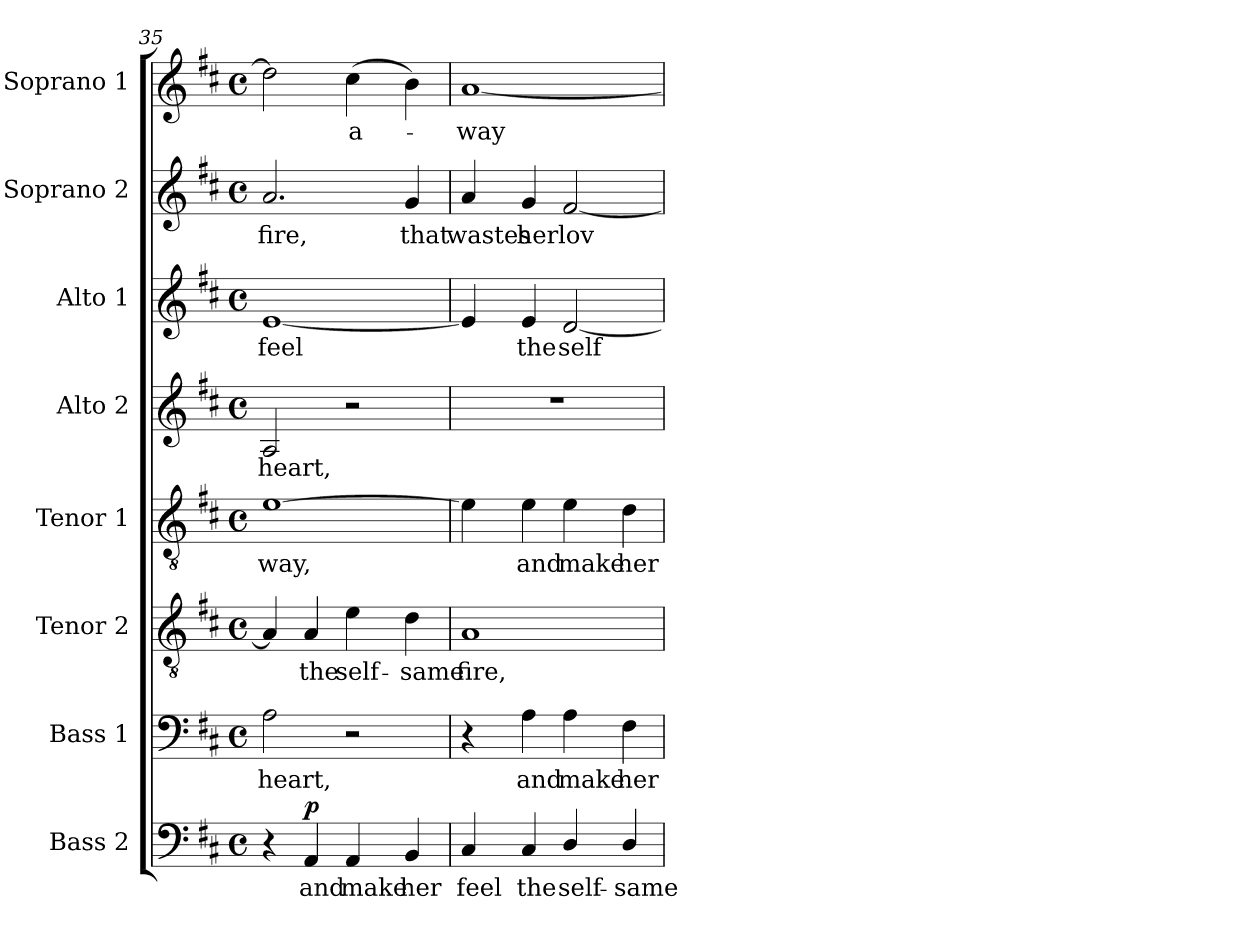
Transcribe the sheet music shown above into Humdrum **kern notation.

**kern	**text	**dynam	**kern	**text	**kern	**text	**kern	**text	**kern	**text	**kern	**text	**kern	**text	**kern	**text
*part8	*part8	*part8	*part7	*part7	*part6	*part6	*part5	*part5	*part4	*part4	*part3	*part3	*part2	*part2	*part1	*part1
*staff8	*staff8	*staff8	*staff7	*staff7	*staff6	*staff6	*staff5	*staff5	*staff4	*staff4	*staff3	*staff3	*staff2	*staff2	*staff1	*staff1
*I"Bass 2	*	*	*I"Bass 1	*	*I"Tenor 2	*	*I"Tenor 1	*	*I"Alto 2	*	*I"Alto 1	*	*I"Soprano 2	*	*I"Soprano 1	*
*I'B2.	*	*	*I'B1.	*	*I'T2.	*	*I'T1.	*	*I'A2.	*	*I'A1.	*	*I'S2.	*	*I'S1.	*
*clefF4	*	*	*clefF4	*	*clefGv2	*	*clefGv2	*	*clefG2	*	*clefG2	*	*clefG2	*	*clefG2	*
*	*	*	*	*	*ITrd7c12	*	*ITrd7c12	*	*	*	*	*	*	*	*	*
*k[f#c#]	*	*	*k[f#c#]	*	*k[f#c#]	*	*k[f#c#]	*	*k[f#c#]	*	*k[f#c#]	*	*k[f#c#]	*	*k[f#c#]	*
*D:	*	*	*D:	*	*D:	*	*D:	*	*D:	*	*D:	*	*D:	*	*D:	*
*M4/4	*	*	*M4/4	*	*M4/4	*	*M4/4	*	*M4/4	*	*M4/4	*	*M4/4	*	*M4/4	*
*met(c)	*	*	*met(c)	*	*met(c)	*	*met(c)	*	*met(c)	*	*met(c)	*	*met(c)	*	*met(c)	*
=35	=35	=35	=35	=35	=35	=35	=35	=35	=35	=35	=35	=35	=35	=35	=35	=35
!	!	!	!	!LO:LY:b:color=#000000	!	!	!	!	!	!	!	!	!	!	!	!
!	!	!	!	!	!	!	!	!LO:LY:b:color=#000000	!	!	!	!	!	!	!	!
!	!	!	!	!	!	!	!	!	!	!LO:LY:b:color=#000000	!	!	!	!	!	!
!	!	!	!	!	!	!	!	!	!	!	!	!LO:LY:b:color=#000000	!	!	!	!
!	!	!	!	!	!	!	!	!	!	!	!	!	!	!LO:LY:b:color=#000000	!	!
4r	.	.	2Ai\	heart,	4AAi/]	.	[1Ei	-way,	2Ai/	heart,	[1ei	feel	2.ai/	fire,	2ddi\]	.
!	!LO:LY:b:color=#000000	!	!	!	!	!	!	!	!	!	!	!	!	!	!	!
!	!	!	!	!	!	!LO:LY:b:color=#000000	!	!	!	!	!	!	!	!	!	!
4AAi/	and	p	.	.	4AAi/	the	.	.	.	.	.	.	.	.	.	.
!	!LO:LY:b:color=#000000	!	!	!	!	!	!	!	!	!	!	!	!	!	!	!
!	!	!	!	!	!	!LO:LY:b:color=#000000	!	!	!	!	!	!	!	!	!	!
!	!	!	!	!	!	!	!	!	!	!	!	!	!	!	!	!LO:LY:b:color=#000000
4AAi/	make	.	2r	.	4Ei\	self-	.	.	2r	.	.	.	.	.	(4cc#i\	a-
!	!LO:LY:b:color=#000000	!	!	!	!	!	!	!	!	!	!	!	!	!	!	!
!	!	!	!	!	!	!LO:LY:b:color=#000000	!	!	!	!	!	!	!	!	!	!
!	!	!	!	!	!	!	!	!	!	!	!	!	!	!LO:LY:b:color=#000000	!	!
4BBi/	her	.	.	.	4Di\	-same	.	.	.	.	.	.	4gi/	that	4bi\)	.
=36	=36	=36	=36	=36	=36	=36	=36	=36	=36	=36	=36	=36	=36	=36	=36	=36
!	!LO:LY:b:color=#000000	!	!	!	!	!	!	!	!	!	!	!	!	!	!	!
!	!	!	!	!	!	!LO:LY:b:color=#000000	!	!	!	!	!	!	!	!	!	!
!	!	!	!	!	!	!	!	!	!	!	!	!	!	!LO:LY:b:color=#000000	!	!
!	!	!	!	!	!	!	!	!	!	!	!	!	!	!	!	!LO:LY:b:color=#000000
4C#i/	feel	.	4r	.	1AAi	fire,	4Ei\]	.	1r	.	4ei/]	.	4ai/	wastes	[1ai	-way
!	!LO:LY:b:color=#000000	!	!	!	!	!	!	!	!	!	!	!	!	!	!	!
!	!	!	!	!LO:LY:b:color=#000000	!	!	!	!	!	!	!	!	!	!	!	!
!	!	!	!	!	!	!	!	!LO:LY:b:color=#000000	!	!	!	!	!	!	!	!
!	!	!	!	!	!	!	!	!	!	!	!	!LO:LY:b:color=#000000	!	!	!	!
!	!	!	!	!	!	!	!	!	!	!	!	!	!	!LO:LY:b:color=#000000	!	!
4C#i/	the	.	4Ai\	and	.	.	4Ei\	and	.	.	4ei/	the	4gi/	her	.	.
!	!LO:LY:b:color=#000000	!	!	!	!	!	!	!	!	!	!	!	!	!	!	!
!	!	!	!	!LO:LY:b:color=#000000	!	!	!	!	!	!	!	!	!	!	!	!
!	!	!	!	!	!	!	!	!LO:LY:b:color=#000000	!	!	!	!	!	!	!	!
!	!	!	!	!	!	!	!	!	!	!	!	!LO:LY:b:color=#000000	!	!	!	!
!	!	!	!	!	!	!	!	!	!	!	!	!	!	!LO:LY:b:color=#000000	!	!
4Di/	self-	.	4Ai\	make	.	.	4Ei\	make	.	.	[2di/	self-	[2f#i/	lov-	.	.
!	!LO:LY:b:color=#000000	!	!	!	!	!	!	!	!	!	!	!	!	!	!	!
!	!	!	!	!LO:LY:b:color=#000000	!	!	!	!	!	!	!	!	!	!	!	!
!	!	!	!	!	!	!	!	!LO:LY:b:color=#000000	!	!	!	!	!	!	!	!
4Di/	-same	.	4F#i\	her	.	.	4Di\	her	.	.	.	.	.	.	.	.
=	=	=	=	=	=	=	=	=	=	=	=	=	=	=	=	=
*-	*-	*-	*-	*-	*-	*-	*-	*-	*-	*-	*-	*-	*-	*-	*-	*-
